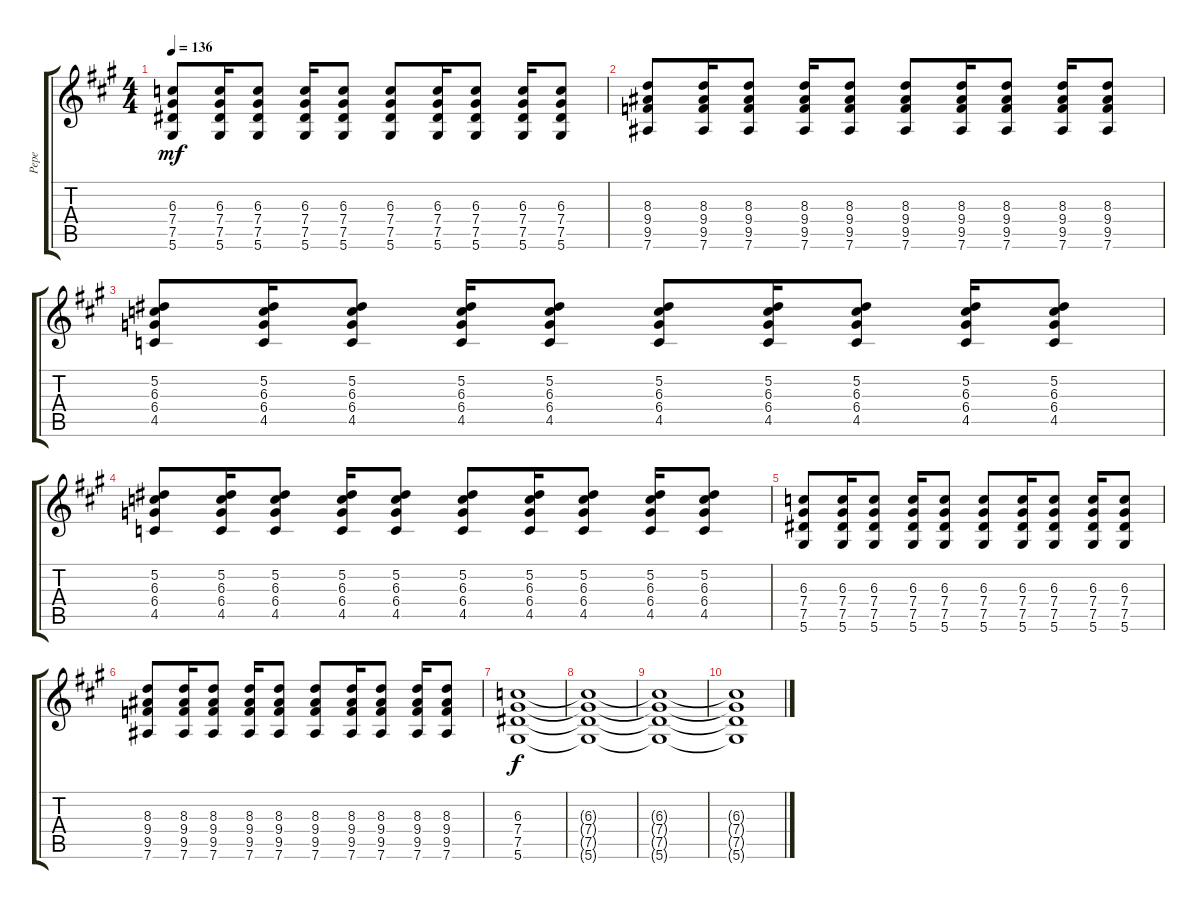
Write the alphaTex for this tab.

\track ("Pepe" "Pepe") {instrument distortionguitar}
\staff {score tabs}
\tuning (Eb4 Bb3 Gb3 Db3 Ab2 Eb2) {hide}
\ts (4 4)
\tempo 136
\clef g2
\ks a
(6.3 7.4 7.5 5.6).8{dy mf} (6.3 7.4 7.5 5.6).16 (6.3 7.4 7.5 5.6).8 (6.3 7.4 7.5 5.6).16 (6.3 7.4 7.5 5.6).8 (6.3 7.4 7.5 5.6).8 (6.3 7.4 7.5 5.6).16 (6.3 7.4 7.5 5.6).8 (6.3 7.4 7.5 5.6).16 (6.3 7.4 7.5 5.6).8 |
(8.3 9.4 9.5 7.6).8 (8.3 9.4 9.5 7.6).16 (8.3 9.4 9.5 7.6).8 (8.3 9.4 9.5 7.6).16 (8.3 9.4 9.5 7.6).8 (8.3 9.4 9.5 7.6).8 (8.3 9.4 9.5 7.6).16 (8.3 9.4 9.5 7.6).8 (8.3 9.4 9.5 7.6).16 (8.3 9.4 9.5 7.6).8 |
(5.2 6.3 6.4 4.5).8 (5.2 6.3 6.4 4.5).16 (5.2 6.3 6.4 4.5).8 (5.2 6.3 6.4 4.5).16 (5.2 6.3 6.4 4.5).8 (5.2 6.3 6.4 4.5).8 (5.2 6.3 6.4 4.5).16 (5.2 6.3 6.4 4.5).8 (5.2 6.3 6.4 4.5).16 (5.2 6.3 6.4 4.5).8 |
(5.2 6.3 6.4 4.5).8 (5.2 6.3 6.4 4.5).16 (5.2 6.3 6.4 4.5).8 (5.2 6.3 6.4 4.5).16 (5.2 6.3 6.4 4.5).8 (5.2 6.3 6.4 4.5).8 (5.2 6.3 6.4 4.5).16 (5.2 6.3 6.4 4.5).8 (5.2 6.3 6.4 4.5).16 (5.2 6.3 6.4 4.5).8 |
(6.3 7.4 7.5 5.6).8 (6.3 7.4 7.5 5.6).16 (6.3 7.4 7.5 5.6).8 (6.3 7.4 7.5 5.6).16 (6.3 7.4 7.5 5.6).8 (6.3 7.4 7.5 5.6).8 (6.3 7.4 7.5 5.6).16 (6.3 7.4 7.5 5.6).8 (6.3 7.4 7.5 5.6).16 (6.3 7.4 7.5 5.6).8 |
(8.3 9.4 9.5 7.6).8 (8.3 9.4 9.5 7.6).16 (8.3 9.4 9.5 7.6).8 (8.3 9.4 9.5 7.6).16 (8.3 9.4 9.5 7.6).8 (8.3 9.4 9.5 7.6).8 (8.3 9.4 9.5 7.6).16 (8.3 9.4 9.5 7.6).8 (8.3 9.4 9.5 7.6).16 (8.3 9.4 9.5 7.6).8 |
(6.3 7.4 7.5 5.6).1{dy f volume 0} |
(6.3{t} 7.4{t} 7.5{t} 5.6{t}).1 |
(6.3{t} 7.4{t} 7.5{t} 5.6{t}).1 |
(6.3{t} 7.4{t} 7.5{t} 5.6{t}).1
